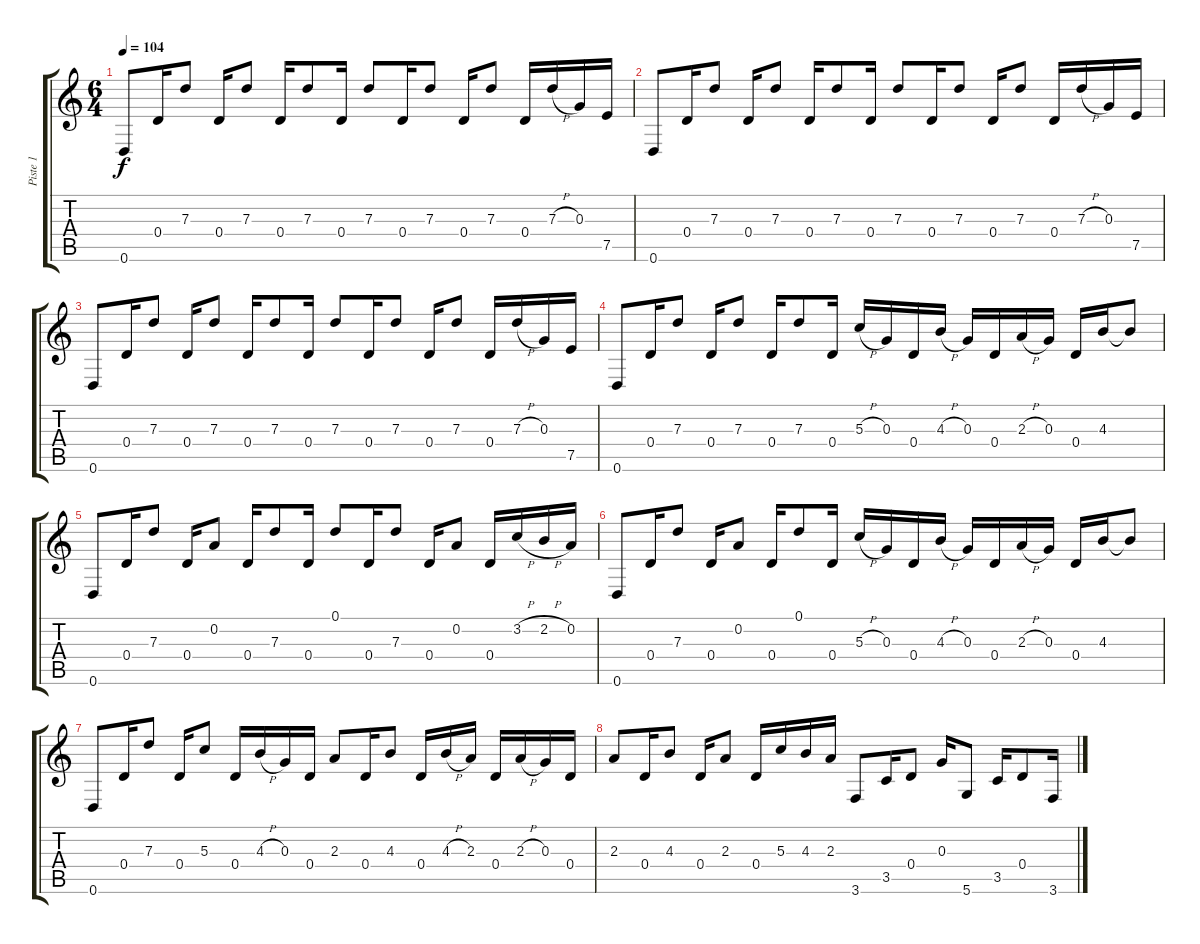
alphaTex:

\track ("Piste 1" "Piste 1") {instrument acousticguitarsteel}
\staff {score tabs}
\tuning (D4 A3 G3 D3 A2 D2) {hide}
\ts (6 4)
\tempo 104
\clef g2
\ks c
0.6.8{dy f instrument acousticguitarsteel} 0.4.16 7.3.8 0.4.16 7.3.8 0.4.16 7.3.8 0.4.16 7.3.8 0.4.16 7.3.8 0.4.16 7.3.8 0.4.16 7.3{h}.16 0.3.16 7.5.16 |
0.6.8 0.4.16 7.3.8 0.4.16 7.3.8 0.4.16 7.3.8 0.4.16 7.3.8 0.4.16 7.3.8 0.4.16 7.3.8 0.4.16 7.3{h}.16 0.3.16 7.5.16 |
0.6.8 0.4.16 7.3.8 0.4.16 7.3.8 0.4.16 7.3.8 0.4.16 7.3.8 0.4.16 7.3.8 0.4.16 7.3.8 0.4.16 7.3{h}.16 0.3.16 7.5.16 |
0.6.8 0.4.16 7.3.8 0.4.16 7.3.8 0.4.16 7.3.8 0.4.16 5.3{h}.16 0.3.16 0.4.16 4.3{h}.16 0.3.16 0.4.16 2.3{h}.16 0.3.16 0.4.16 4.3.16 4.3{t}.8 |
0.6.8 0.4.16 7.3.8 0.4.16 0.2.8 0.4.16 7.3.8 0.4.16 0.1.8 0.4.16 7.3.8 0.4.16 0.2.8 0.4.16 3.2{h}.16 2.2{h}.16 0.2.16 |
0.6.8 0.4.16 7.3.8 0.4.16 0.2.8 0.4.16 0.1.8 0.4.16 5.3{h}.16 0.3.16 0.4.16 4.3{h}.16 0.3.16 0.4.16 2.3{h}.16 0.3.16 0.4.16 4.3.16 4.3{t}.8 |
0.6.8 0.4.16 7.3.8 0.4.16 5.3.8 0.4.16 4.3{h}.16 0.3.16 0.4.16 2.3.8 0.4.16 4.3.8 0.4.16 4.3{h}.16 2.3.16 0.4.16 2.3{h}.16 0.3.16 0.4.16 |
2.3.8 0.4.16 4.3.8 0.4.16 2.3.8 0.4.16 5.3.16 4.3.16 2.3.16 3.6.8 3.5.16 0.4.8 0.3.16 5.6.8 3.5.16 0.4.8 3.6.16
